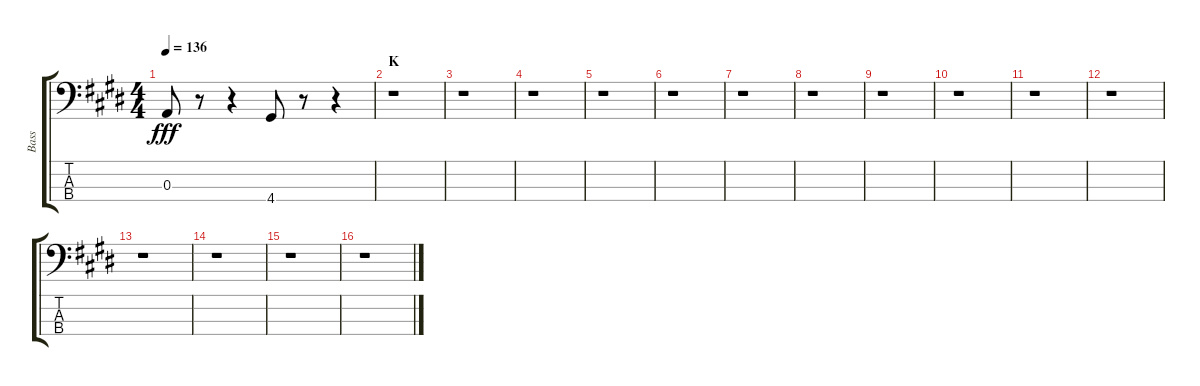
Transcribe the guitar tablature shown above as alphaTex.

\track ("Bass" "Bass") {instrument synthbass1}
\staff {score tabs}
\tuning (G2 D2 A1 E1) {hide}
\ts (4 4)
\tempo 136
\clef f4
\ks e
0.3.8{dy fff} r.8 r.4 4.4.8 r.8 r.4 |
\section ("" "K")
r.1 |
r.1 |
r.1 |
r.1 |
r.1 |
r.1 |
r.1 |
r.1 |
r.1 |
r.1 |
r.1 |
r.1 |
r.1 |
r.1 |
r.1
